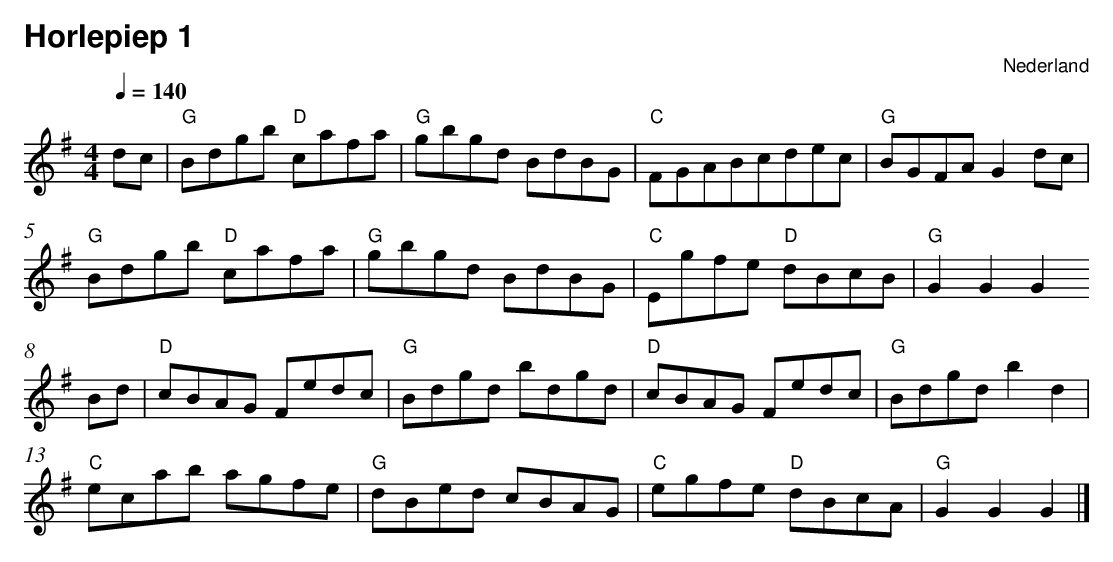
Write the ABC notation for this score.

X:1
T:Horlepiep 1
C:Nederland
M:4/4
L:1/8
Q:1/4=140
K:G
V:1
dc|"G"Bdgb "D"cafa|"G"gbgd BdBG|"C"FGABcdec|"G"BGFA G2 dc|$
 "G"Bdgb "D"cafa|"G"gbgd BdBG|"C"Egfe "D"dBcB|"G"G2G2G2$
Bd|"D"cBAG Fedc|"G"Bdgd bdgd| "D"cBAG Fedc|"G"Bdgd b2d2| $
"C"ecab agfe|"G"dBed cBAG| "C"egfe "D"dBcA|"G"G2G2G2|]
